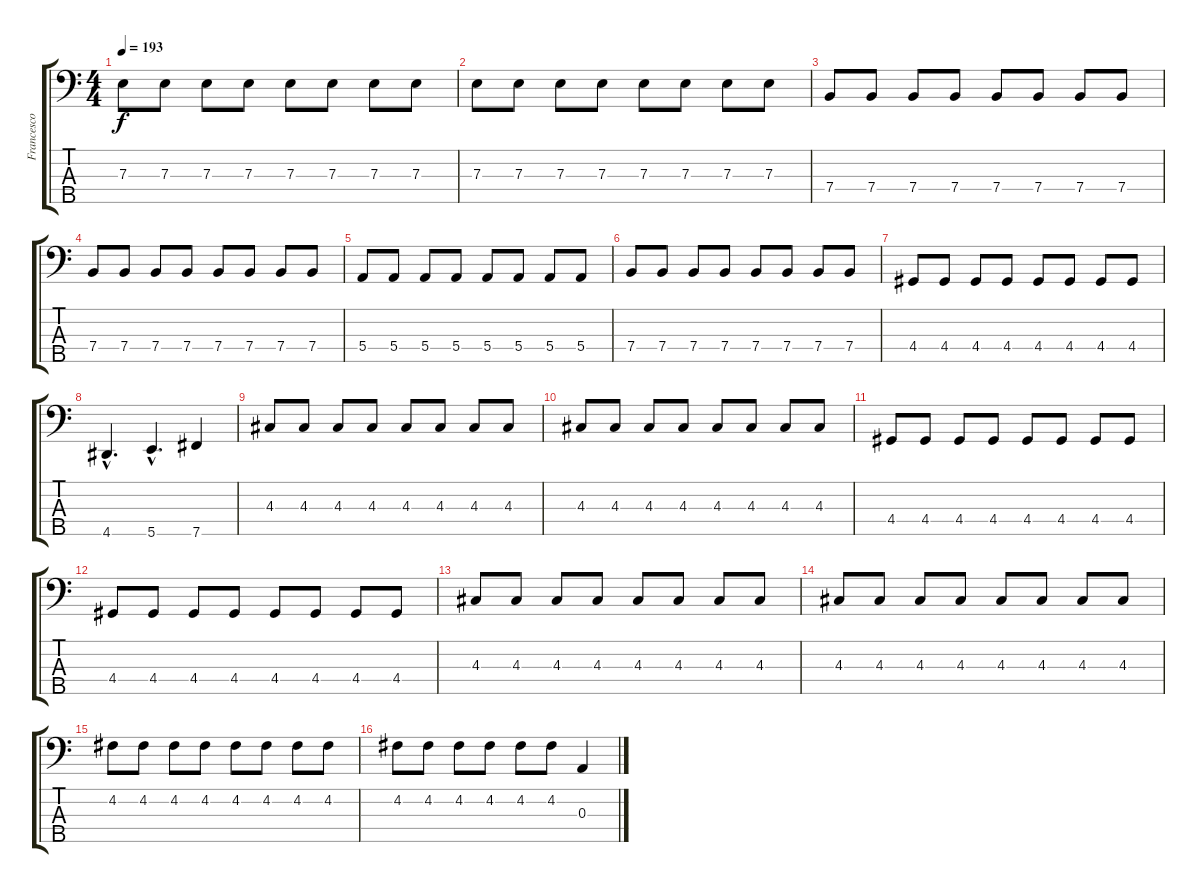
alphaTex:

\track ("Francesco Bucci" "Francesco ") {instrument electricbassfinger}
\staff {score tabs}
\tuning (G2 D2 A1 E1 B0) {hide}
\ts (4 4)
\tempo 193
\clef f4
\ks c
7.3.8{dy f} 7.3.8 7.3.8 7.3.8 7.3.8 7.3.8 7.3.8 7.3.8 |
7.3.8 7.3.8 7.3.8 7.3.8 7.3.8 7.3.8 7.3.8 7.3.8 |
7.4.8 7.4.8 7.4.8 7.4.8 7.4.8 7.4.8 7.4.8 7.4.8 |
7.4.8 7.4.8 7.4.8 7.4.8 7.4.8 7.4.8 7.4.8 7.4.8 |
5.4.8 5.4.8 5.4.8 5.4.8 5.4.8 5.4.8 5.4.8 5.4.8 |
7.4.8 7.4.8 7.4.8 7.4.8 7.4.8 7.4.8 7.4.8 7.4.8 |
4.4.8 4.4.8 4.4.8 4.4.8 4.4.8 4.4.8 4.4.8 4.4.8 |
4.5{hac}.4{d} 5.5{hac}.4{d} 7.5.4 |
4.3.8 4.3.8 4.3.8 4.3.8 4.3.8 4.3.8 4.3.8 4.3.8 |
4.3.8 4.3.8 4.3.8 4.3.8 4.3.8 4.3.8 4.3.8 4.3.8 |
4.4.8 4.4.8 4.4.8 4.4.8 4.4.8 4.4.8 4.4.8 4.4.8 |
4.4.8 4.4.8 4.4.8 4.4.8 4.4.8 4.4.8 4.4.8 4.4.8 |
4.3.8 4.3.8 4.3.8 4.3.8 4.3.8 4.3.8 4.3.8 4.3.8 |
4.3.8 4.3.8 4.3.8 4.3.8 4.3.8 4.3.8 4.3.8 4.3.8 |
4.2.8 4.2.8 4.2.8 4.2.8 4.2.8 4.2.8 4.2.8 4.2.8 |
4.2.8 4.2.8 4.2.8 4.2.8 4.2.8 4.2.8 0.3.4
